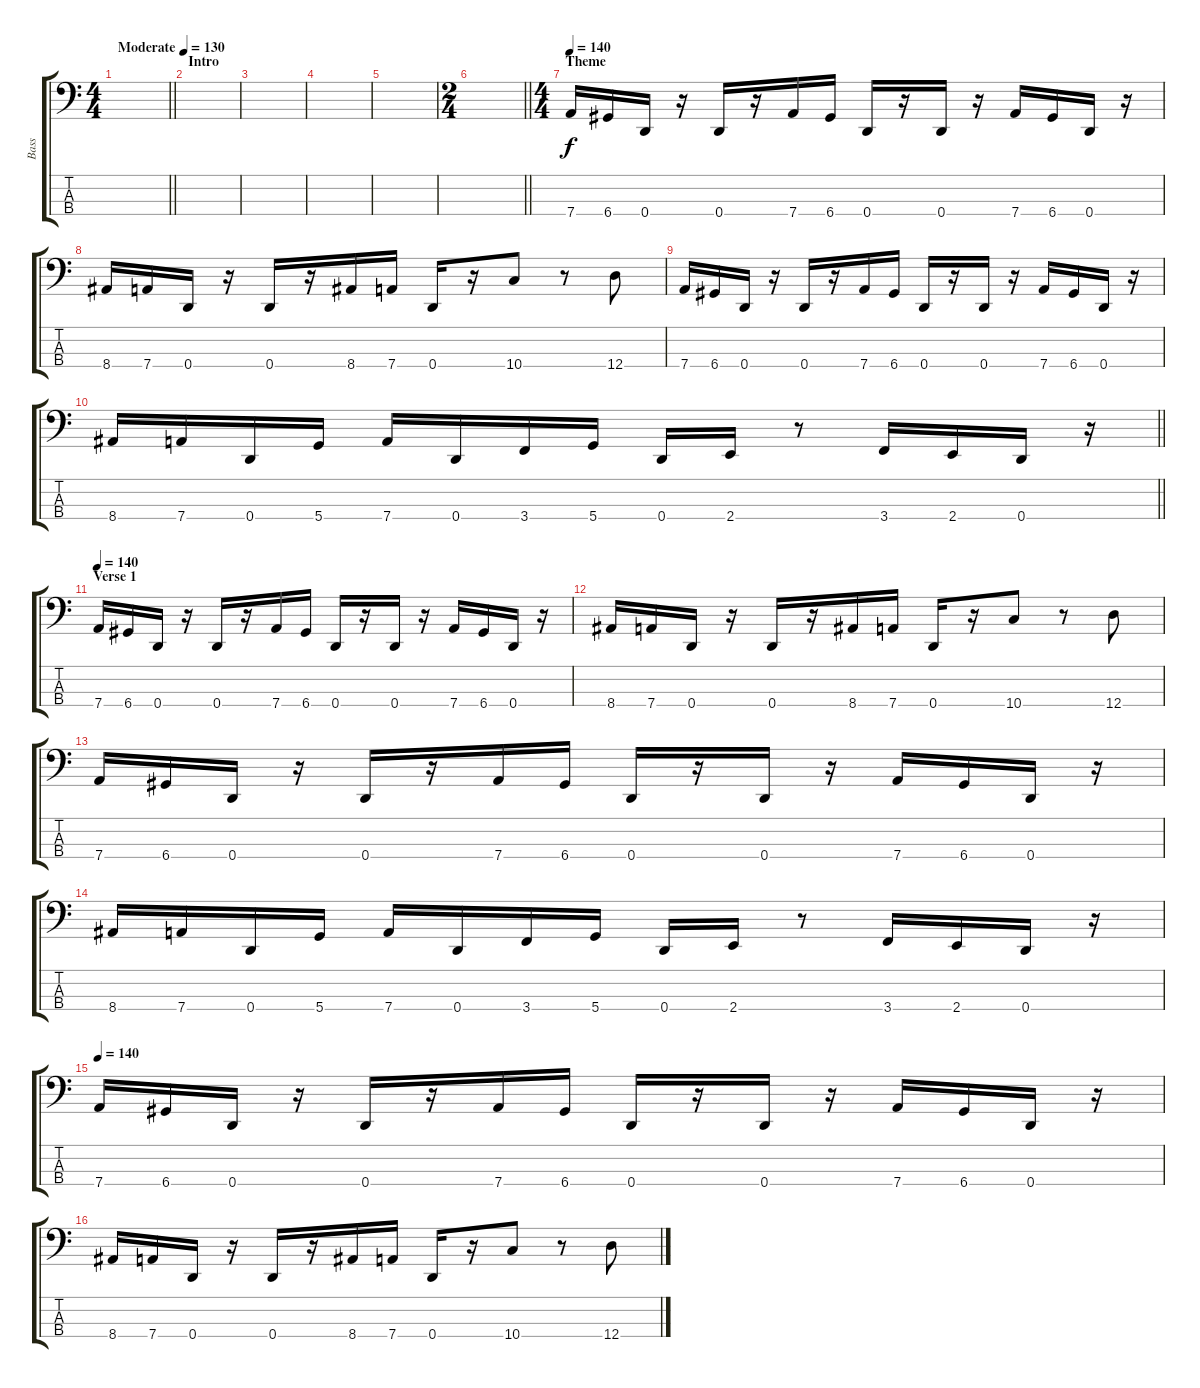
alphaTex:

\track ("Bass" "Bass") {instrument electricbassfinger}
\staff {score tabs}
\tuning (G2 D2 A1 D1) {hide}
\ts (4 4)
\tempo (130 "Moderate")
\clef f4
\barLineRight lightlight
\ks c
|
\section ("" "Intro")
|
|
|
|
\ts (2 4)
\barLineRight lightlight
|
\ts (4 4)
\section ("" "Theme")
\tempo 140
7.4.16 6.4.16 0.4.16 r.16 0.4.16 r.16 7.4.16 6.4.16 0.4.16 r.16 0.4.16 r.16 7.4.16 6.4.16 0.4.16 r.16 |
8.4.16 7.4.16 0.4.16 r.16 0.4.16 r.16 8.4.16 7.4.16 0.4.16 r.16 10.4.8 r.8 12.4.8 |
7.4.16 6.4.16 0.4.16 r.16 0.4.16 r.16 7.4.16 6.4.16 0.4.16 r.16 0.4.16 r.16 7.4.16 6.4.16 0.4.16 r.16 |
\barLineRight lightlight
8.4.16 7.4.16 0.4.16 5.4.16 7.4.16 0.4.16 3.4.16 5.4.16 0.4.16 2.4.16 r.8 3.4.16 2.4.16 0.4.16 r.16 |
\section ("" "Verse 1")
\tempo 140
7.4.16 6.4.16 0.4.16 r.16 0.4.16 r.16 7.4.16 6.4.16 0.4.16 r.16 0.4.16 r.16 7.4.16 6.4.16 0.4.16 r.16 |
8.4.16 7.4.16 0.4.16 r.16 0.4.16 r.16 8.4.16 7.4.16 0.4.16 r.16 10.4.8 r.8 12.4.8 |
7.4.16 6.4.16 0.4.16 r.16 0.4.16 r.16 7.4.16 6.4.16 0.4.16 r.16 0.4.16 r.16 7.4.16 6.4.16 0.4.16 r.16 |
8.4.16 7.4.16 0.4.16 5.4.16 7.4.16 0.4.16 3.4.16 5.4.16 0.4.16 2.4.16 r.8 3.4.16 2.4.16 0.4.16 r.16 |
\tempo 140
7.4.16 6.4.16 0.4.16 r.16 0.4.16 r.16 7.4.16 6.4.16 0.4.16 r.16 0.4.16 r.16 7.4.16 6.4.16 0.4.16 r.16 |
8.4.16 7.4.16 0.4.16 r.16 0.4.16 r.16 8.4.16 7.4.16 0.4.16 r.16 10.4.8 r.8 12.4.8
